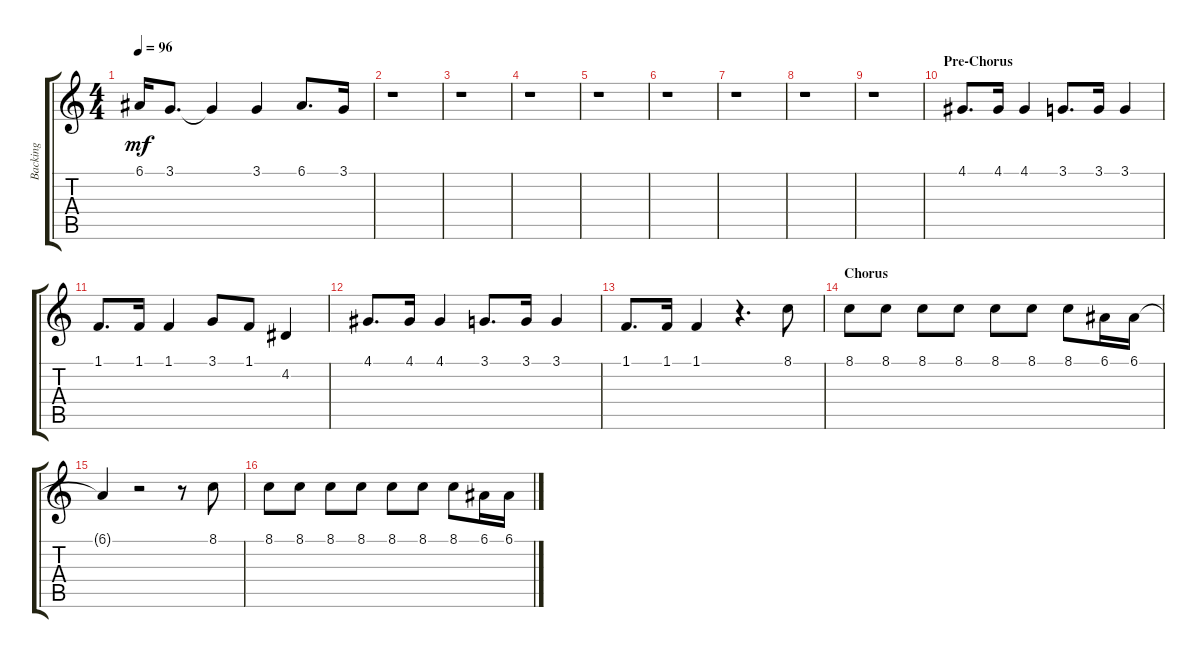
\track ("Backing" "Backing") {instrument voiceoohs}
\staff {score tabs}
\tuning (E4 B3 G3 D3 A2 E2) {hide}
\ts (4 4)
\tempo 96
\clef g2
\ks aminor
6.1.16{dy mf} 3.1.8{d} 3.1{t}.4 3.1.4 6.1.8{d} 3.1.16 |
r.1 |
r.1 |
r.1 |
r.1 |
r.1 |
r.1 |
r.1 |
r.1 |
\section ("" "Pre-Chorus")
4.1.8{d} 4.1.16 4.1.4 3.1.8{d} 3.1.16 3.1.4 |
1.1.8{d} 1.1.16 1.1.4 3.1.8 1.1.8 4.2.4 |
4.1.8{d} 4.1.16 4.1.4 3.1.8{d} 3.1.16 3.1.4 |
1.1.8{d} 1.1.16 1.1.4 r.4{d} 8.1.8 |
\section ("" "Chorus")
8.1.8 8.1.8 8.1.8 8.1.8 8.1.8 8.1.8 8.1.8 6.1.16 6.1.16 |
6.1{t}.4 r.2 r.8 8.1.8 |
8.1.8 8.1.8 8.1.8 8.1.8 8.1.8 8.1.8 8.1.8 6.1.16 6.1.16
